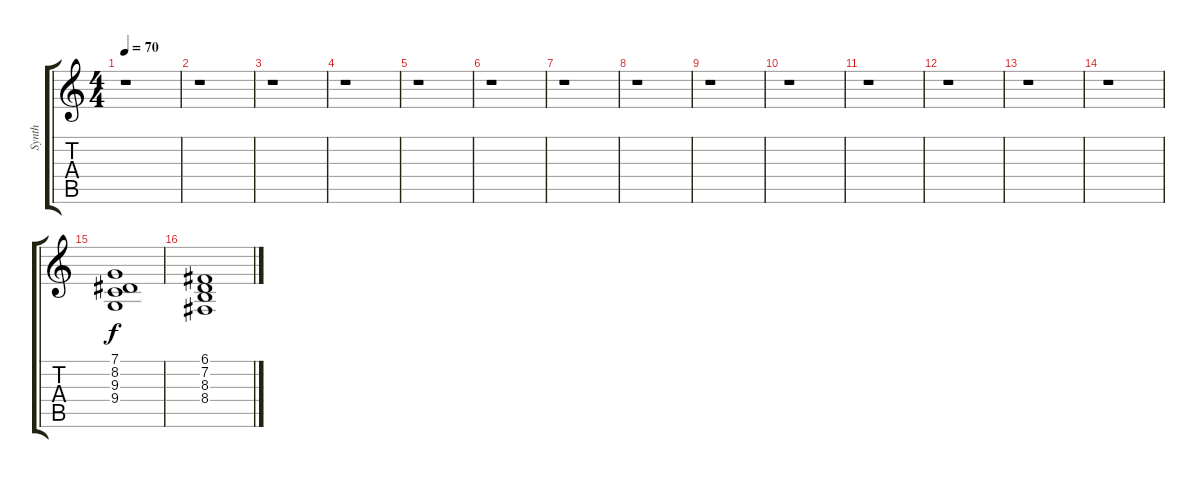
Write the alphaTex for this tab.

\track ("Synth" "Synth") {instrument stringensemble1}
\staff {score tabs}
\tuning (C4 G3 Eb3 Bb2 F2 C2) {hide}
\ts (4 4)
\tempo 70
\clef g2
\ks c
r.1{dy f} |
r.1 |
r.1 |
r.1 |
r.1 |
r.1 |
r.1 |
r.1 |
r.1 |
r.1 |
r.1 |
r.1 |
r.1 |
r.1 |
(7.1 8.2 9.3 9.4).1 |
(6.1 7.2 8.3 8.4).1
